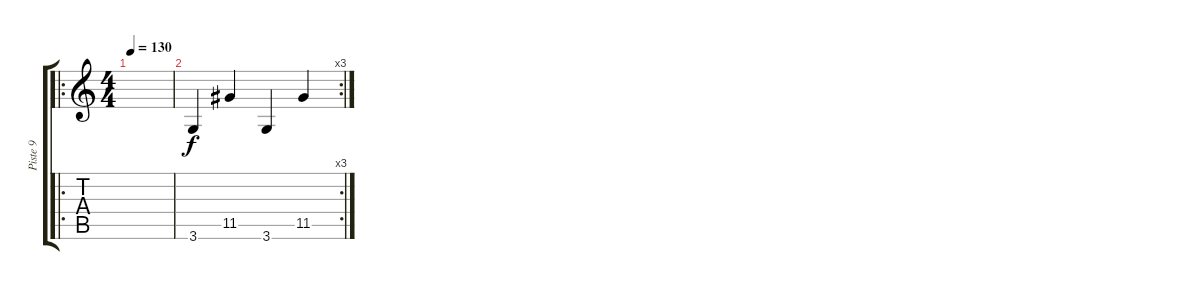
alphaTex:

\track ("Piste 9" "Piste 9") {instrument guitarharmonics}
\staff {score tabs}
\tuning (E4 B3 G3 D3 A2 E2) {hide}
\ro
\ts (4 4)
\tempo 130
\clef g2
\ks c
|
\rc 3
3.6.4 11.5.4 3.6.4 11.5.4
